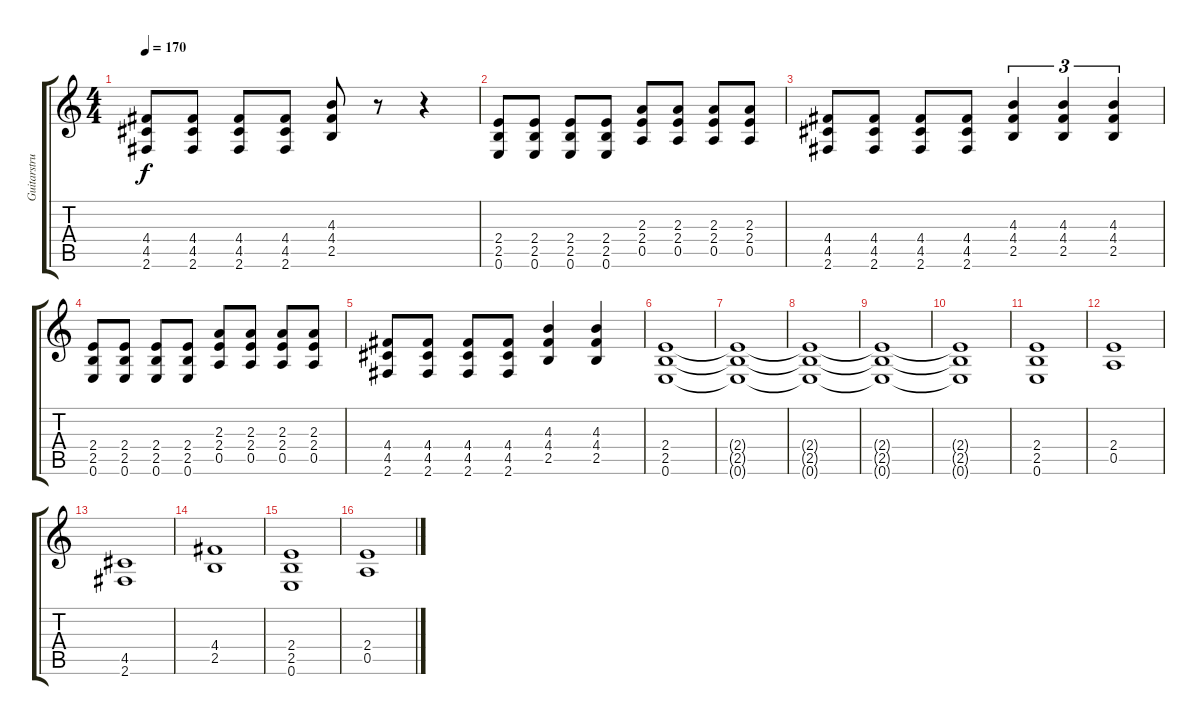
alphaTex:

\track ("Guitarstruki" "Guitarstru") {instrument overdrivenguitar}
\staff {score tabs}
\tuning (E4 B3 G3 D3 A2 E2) {hide}
\ts (4 4)
\tempo 170
\clef g2
\ks c
(4.4 4.5 2.6).8{dy f} (4.4 4.5 2.6).8 (4.4 4.5 2.6).8 (4.4 4.5 2.6).8 (4.3 4.4 2.5).8 r.8 r.4 |
(2.4 2.5 0.6).8 (2.4 2.5 0.6).8 (2.4 2.5 0.6).8 (2.4 2.5 0.6).8 (2.3 2.4 0.5).8 (2.3 2.4 0.5).8 (2.3 2.4 0.5).8 (2.3 2.4 0.5).8 |
(4.4 4.5 2.6).8 (4.4 4.5 2.6).8 (4.4 4.5 2.6).8 (4.4 4.5 2.6).8 (4.3 4.4 2.5).4{tu (3 2)} (4.3 4.4 2.5).4{tu (3 2)} (4.3 4.4 2.5).4{tu (3 2)} |
(2.4 2.5 0.6).8 (2.4 2.5 0.6).8 (2.4 2.5 0.6).8 (2.4 2.5 0.6).8 (2.3 2.4 0.5).8 (2.3 2.4 0.5).8 (2.3 2.4 0.5).8 (2.3 2.4 0.5).8 |
(4.4 4.5 2.6).8 (4.4 4.5 2.6).8 (4.4 4.5 2.6).8 (4.4 4.5 2.6).8 (4.3 4.4 2.5).4 (4.3 4.4 2.5).4 |
(2.4 2.5 0.6).1 |
(2.4{t} 2.5{t} 0.6{t}).1 |
(2.4{t} 2.5{t} 0.6{t}).1 |
(2.4{t} 2.5{t} 0.6{t}).1 |
(2.4{t} 2.5{t} 0.6{t}).1 |
(2.4 2.5 0.6).1 |
(2.4 0.5).1 |
(4.5 2.6).1 |
(4.4 2.5).1 |
(2.4 2.5 0.6).1 |
(2.4 0.5).1
